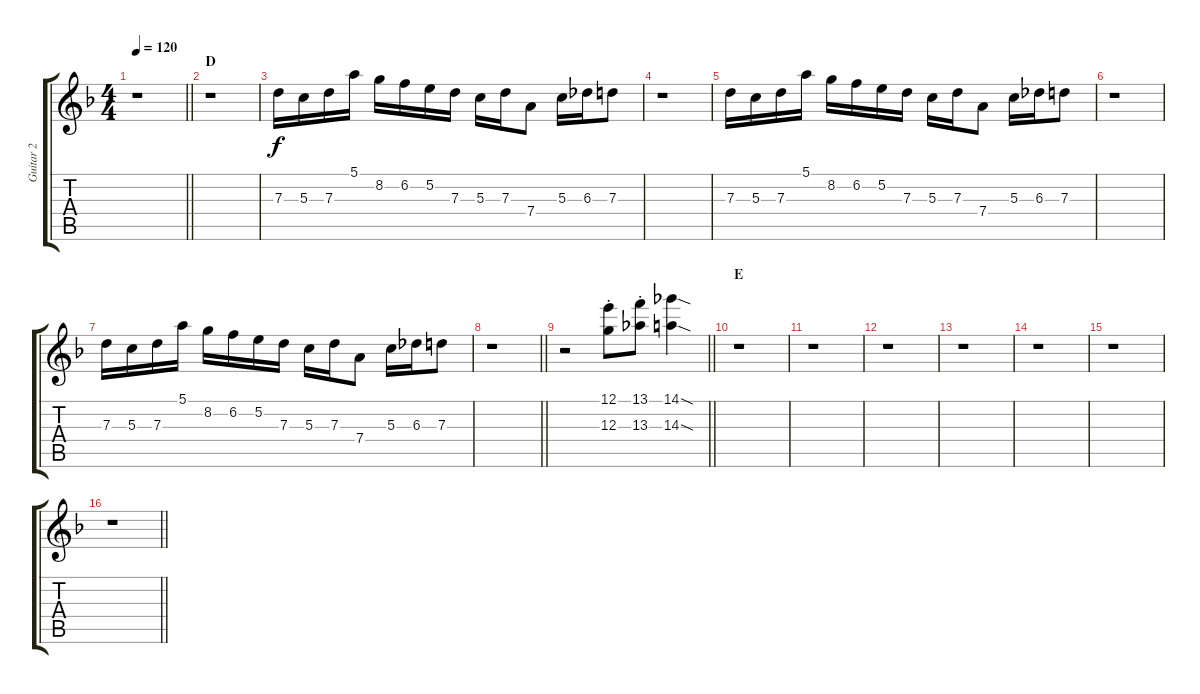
\track ("Guitar 2" "Guitar 2") {instrument electricguitarclean}
\staff {score tabs}
\tuning (E4 B3 G3 D3 A2 E2) {hide}
\ts (4 4)
\tempo 120
\clef g2
\barLineRight lightlight
\ks f
r.1{dy f} |
\section ("" "D")
r.1 |
7.3.16 5.3.16 7.3.16 5.1.16 8.2.16 6.2.16 5.2.16 7.3.16 5.3.16 7.3.16 7.4.8 5.3.16 6.3.16 7.3.8 |
r.1 |
7.3.16 5.3.16 7.3.16 5.1.16 8.2.16 6.2.16 5.2.16 7.3.16 5.3.16 7.3.16 7.4.8 5.3.16 6.3.16 7.3.8 |
r.1 |
7.3.16 5.3.16 7.3.16 5.1.16 8.2.16 6.2.16 5.2.16 7.3.16 5.3.16 7.3.16 7.4.8 5.3.16 6.3.16 7.3.8 |
\barLineRight lightlight
r.1 |
\barLineRight lightlight
r.2 (12.1{st} 12.3{st}).8 (13.1{st} 13.3{st}).8 (14.1{sod} 14.3{sod}).4 |
\section ("" "E")
r.1 |
r.1 |
r.1 |
r.1 |
r.1 |
r.1 |
\barLineRight lightlight
r.1
